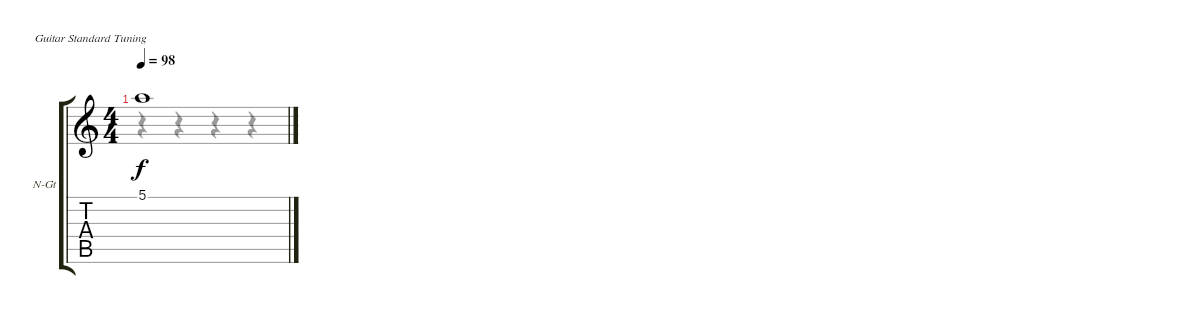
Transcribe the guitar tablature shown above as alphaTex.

\bracketExtendMode groupsimilarinstruments
\firstSystemTrackNameOrientation horizontal
\otherSystemsTrackNameOrientation horizontal
\track ("Untitled" "N-Gt") {instrument acousticguitarnylon}
\staff {score tabs}
\tuning (E4 B3 G3 D3 A2 E2)
\voice
\ts (4 4)
\tempo 98
\clef g2
\ks c
5.1.1{dy f}
\voice
\clef g2
\ottava regular
\simile none
\ks c
r.4{dy f} r.4 r.4 r.4
